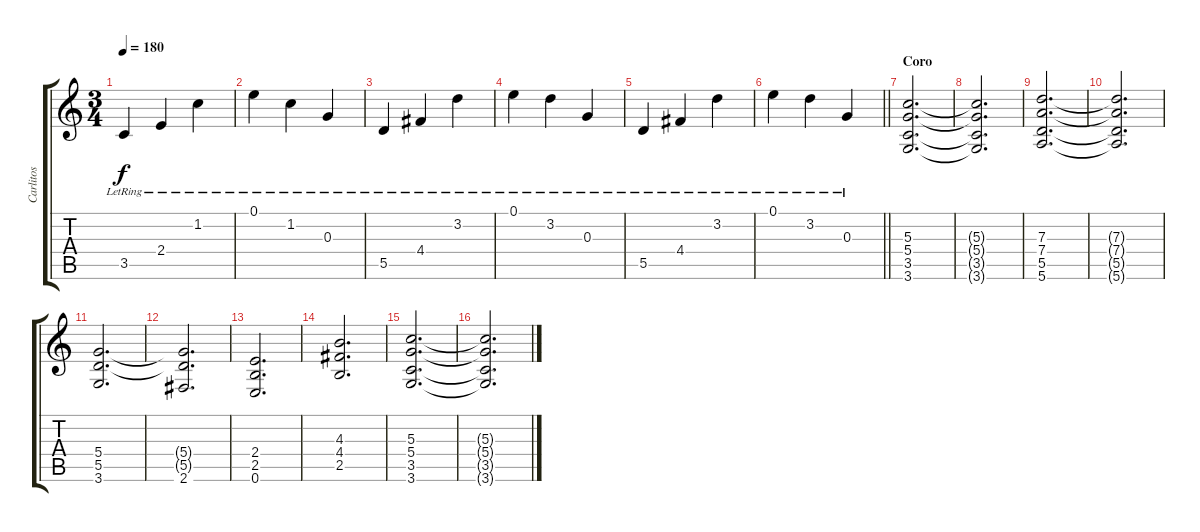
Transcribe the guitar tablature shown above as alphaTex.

\track ("Carlitos" "Carlitos") {instrument distortionguitar}
\staff {score tabs}
\tuning (E4 B3 G3 D3 A2 E2) {hide}
\ts (3 4)
\tempo 180
\clef g2
\ks c
3.5{lr}.4{dy f} 2.4{lr}.4 1.2{lr}.4 |
0.1{lr}.4 1.2{lr}.4 0.3{lr}.4 |
5.5{lr}.4 4.4{lr}.4 3.2{lr}.4 |
0.1{lr}.4 3.2{lr}.4 0.3{lr}.4 |
5.5{lr}.4 4.4{lr}.4 3.2{lr}.4 |
\barLineRight lightlight
0.1{lr}.4 3.2{lr}.4 0.3{lr}.4 |
\section ("" "Coro")
(5.3 5.4 3.5 3.6).2{d volume 13 instrument distortionguitar} |
(5.3{t} 5.4{t} 3.5{t} 3.6{t}).2{d} |
(7.3 7.4 5.5 5.6).2{d} |
(7.3{t} 7.4{t} 5.5{t} 5.6{t}).2{d} |
(5.4 5.5 3.6).2{d} |
(5.4{t} 5.5{t} 2.6).2{d} |
(2.4 2.5 0.6).2{d} |
(4.3 4.4 2.5).2{d} |
(5.3 5.4 3.5 3.6).2{d} |
(5.3{t} 5.4{t} 3.5{t} 3.6{t}).2{d}
